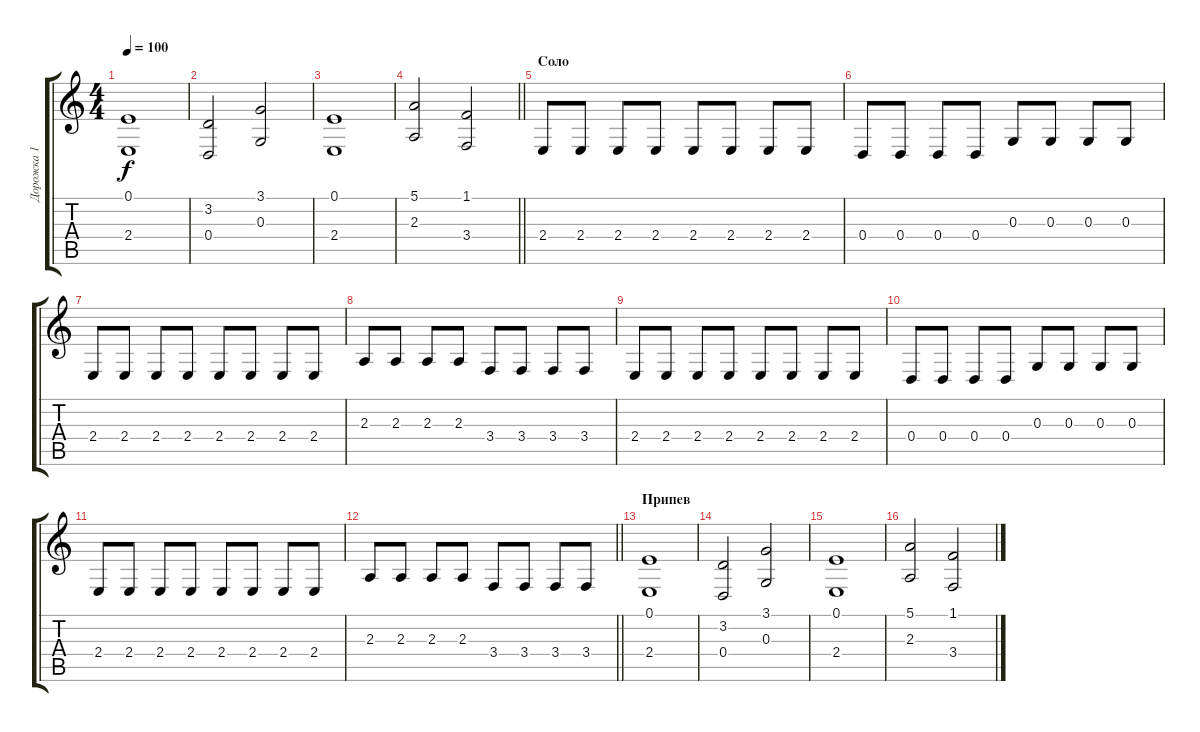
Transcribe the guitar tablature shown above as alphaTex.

\track ("Дорожка 1" "Дорожка 1") {instrument stringensemble1}
\staff {score tabs}
\tuning (E4 B3 G3 D3 A2 E2) {hide}
\ts (4 4)
\tempo 100
\clef g2
\ks c
(0.1 2.4).1{dy f} |
(3.2 0.4).2 (3.1 0.3).2 |
(0.1 2.4).1 |
\barLineRight lightlight
(5.1 2.3).2 (1.1 3.4).2 |
\section ("" "Соло")
2.4.8{volume 0 instrument synthbrass1} 2.4.8 2.4.8 2.4.8 2.4.8 2.4.8 2.4.8 2.4.8 |
0.4.8 0.4.8 0.4.8 0.4.8 0.3.8 0.3.8 0.3.8 0.3.8 |
2.4.8 2.4.8 2.4.8 2.4.8 2.4.8 2.4.8 2.4.8 2.4.8 |
2.3.8 2.3.8 2.3.8 2.3.8 3.4.8 3.4.8 3.4.8 3.4.8 |
2.4.8 2.4.8 2.4.8 2.4.8 2.4.8 2.4.8 2.4.8 2.4.8 |
0.4.8 0.4.8 0.4.8 0.4.8 0.3.8 0.3.8 0.3.8 0.3.8 |
2.4.8 2.4.8 2.4.8 2.4.8 2.4.8 2.4.8 2.4.8 2.4.8 |
\barLineRight lightlight
2.3.8 2.3.8 2.3.8 2.3.8 3.4.8 3.4.8 3.4.8 3.4.8 |
\section ("" "Припев")
(0.1 2.4).1{volume 10 instrument choiraahs} |
(3.2 0.4).2 (3.1 0.3).2 |
(0.1 2.4).1 |
(5.1 2.3).2 (1.1 3.4).2
